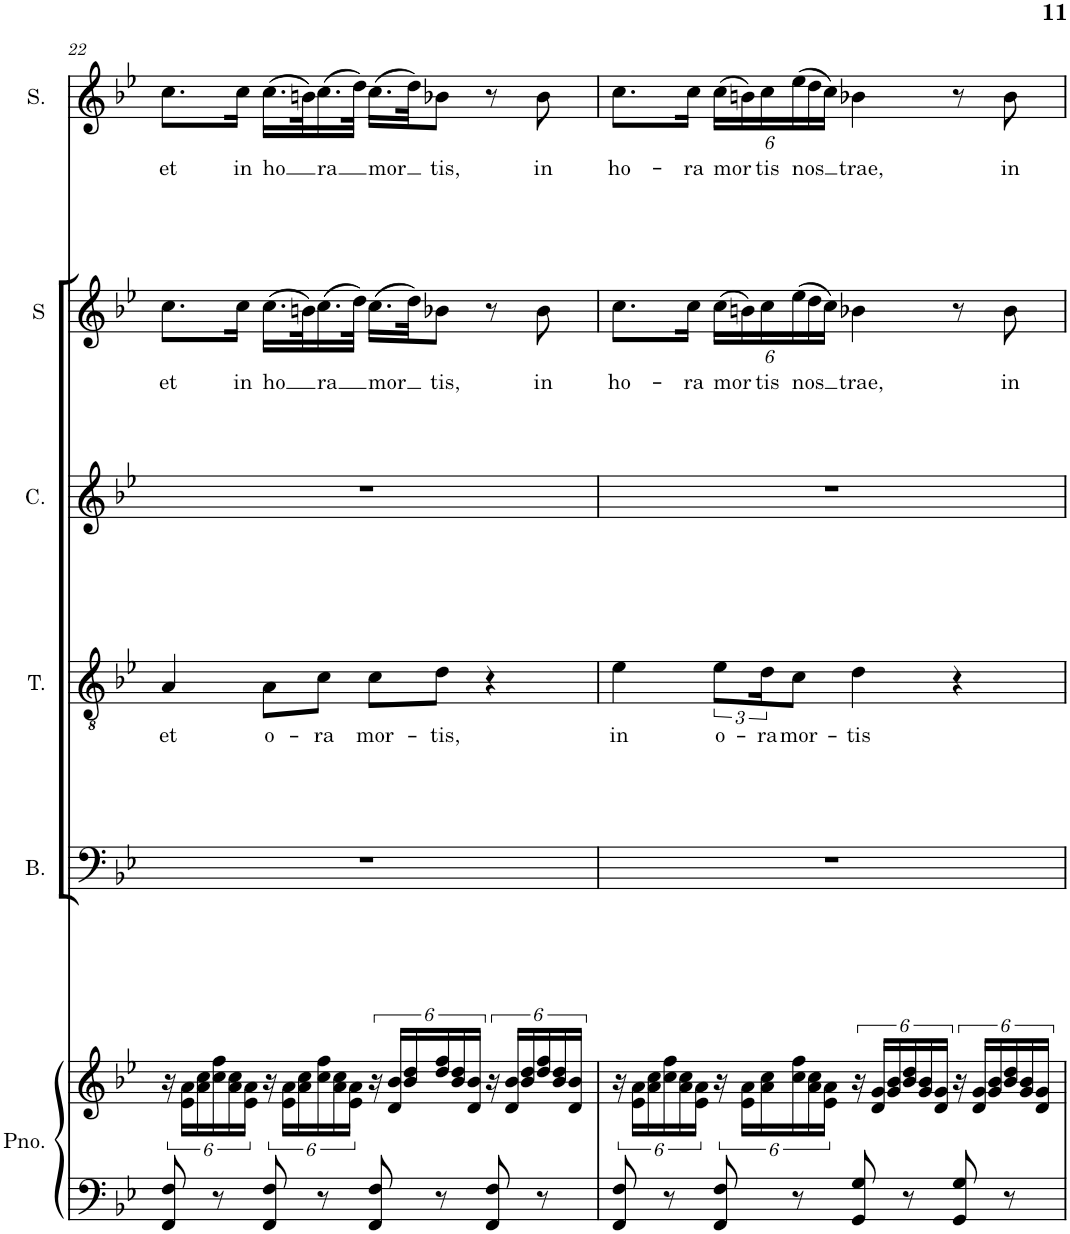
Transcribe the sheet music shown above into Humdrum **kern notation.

**kern	**kern	**kern	**kern	**text	**kern	**kern	**text	**kern	**text
*part6	*part6	*part5	*part4	*part4	*part3	*part2	*part2	*part1	*part1
*staff7	*staff6	*staff5	*staff4	*staff4	*staff3	*staff2	*staff2	*staff1	*staff1
*I"Piano	*	*I"Bajo	*I"Tenor	*	*I"Contralto	*I"Soprano	*	*I"Solista	*
*I'Pno.	*	*I'B.	*I'T.	*	*I'C.	*I'S	*	*I'S.	*
!!LO:PB:g=z
*clefF4	*clefG2	*clefF4	*clefGv2	*	*clefG2	*clefG2	*	*clefG2	*
*k[b-e-]	*k[b-e-]	*k[b-e-]	*k[b-e-]	*	*k[b-e-]	*k[b-e-]	*	*k[b-e-]	*
*M4/4	*M4/4	*M4/4	*M4/4	*	*M4/4	*M4/4	*	*M4/4	*
*met(c)	*met(c)	*met(c)	*met(c)	*	*met(c)	*met(c)	*	*met(c)	*
=22	=22	=22	=22	=22	=22	=22	=22	=22	=22
!	!	!	!	!LO:LY:b	!	!	!LO:LY:b	!	!LO:LY:b
8FF/ 8F/	24r	1r	4A/	et	1r	8.cc\L	et	8.cc\L	et
.	24e-\ 24a\LL	.	.	.	.	.	.	.	.
.	24a\ 24cc\	.	.	.	.	.	.	.	.
8r	24cc\ 24ff\	.	.	.	.	.	.	.	.
.	24a\ 24cc\	.	.	.	.	.	.	.	.
!	!	!	!	!	!	!	!LO:LY:b	!	!LO:LY:b
.	.	.	.	.	.	16cc\Jk	in	16cc\Jk	in
.	24e-\ 24a\JJ	.	.	.	.	.	.	.	.
!	!	!	!	!LO:LY:b	!	!	!LO:LY:b	!	!LO:LY:b
8FF/ 8F/	24r	.	8A\L	o-	.	(16.cc\LL	-ho	(16.cc\LL	-ho
.	24e-\ 24a\LL	.	.	.	.	.	.	.	.
.	24a\ 24cc\	.	.	.	.	.	.	.	.
.	.	.	.	.	.	32bn\K)	.	32bn\K)	.
!	!	!	!	!LO:LY:b	!	!	!LO:LY:b	!	!LO:LY:b
8r	24cc\ 24ff\	.	8c\J	-ra	.	(16.cc\	ra	(16.cc\	ra
.	24a\ 24cc\	.	.	.	.	.	.	.	.
.	24e-\ 24a\JJ	.	.	.	.	.	.	.	.
.	.	.	.	.	.	32dd\JJk)	.	32dd\JJk)	.
!	!	!	!	!LO:LY:b	!	!	!LO:LY:b	!	!LO:LY:b
8FF/ 8F/	24r	.	8c\L	mor-	.	(16.cc\LL	mor	(16.cc\LL	mor
.	24d/ 24b-/LL	.	.	.	.	.	.	.	.
.	24b-/ 24dd/	.	.	.	.	.	.	.	.
.	.	.	.	.	.	32dd\JK)	.	32dd\JK)	.
!	!	!	!	!LO:LY:b	!	!	!LO:LY:b	!	!LO:LY:b
8r	24dd/ 24ff/	.	8d\J	-tis,	.	8b-X\J	tis,	8b-X\J	tis,
.	24b-/ 24dd/	.	.	.	.	.	.	.	.
.	24d/ 24b-/JJ	.	.	.	.	.	.	.	.
8FF/ 8F/	24r	.	4r	.	.	8r	.	8r	.
.	24d/ 24b-/LL	.	.	.	.	.	.	.	.
.	24b-/ 24dd/	.	.	.	.	.	.	.	.
!	!	!	!	!	!	!	!LO:LY:b	!	!LO:LY:b
8r	24dd/ 24ff/	.	.	.	.	8b-\	in	8b-\	in
.	24b-/ 24dd/	.	.	.	.	.	.	.	.
.	24d/ 24b-/JJ	.	.	.	.	.	.	.	.
=23	=23	=23	=23	=23	=23	=23	=23	=23	=23
!	!	!	!	!LO:LY:b	!	!	!LO:LY:b	!	!LO:LY:b
8FF/ 8F/	24r	1r	4e-\	in	1r	8.cc\L	ho-	8.cc\L	ho-
.	24e-\ 24a\LL	.	.	.	.	.	.	.	.
.	24a\ 24cc\	.	.	.	.	.	.	.	.
8r	24cc\ 24ff\	.	.	.	.	.	.	.	.
.	24a\ 24cc\	.	.	.	.	.	.	.	.
!	!	!	!	!	!	!	!LO:LY:b	!	!LO:LY:b
.	.	.	.	.	.	16cc\Jk	-ra	16cc\Jk	-ra
.	24e-\ 24a\JJ	.	.	.	.	.	.	.	.
!	!	!	!	!LO:LY:b	!	!	!	!	!
*	*	*	*	*	*	*Xbrackettup	*	*	*
!	!	!	!	!	!	!	!LO:LY:b	!	!
*	*	*	*	*	*	*	*	*Xbrackettup	*
!	!	!	!	!	!	!	!	!	!LO:LY:b
8FF/ 8F/	24r	.	12e-\L	o-	.	(24cc\LL	-mor	(24cc\LL	-mor
.	24e-\ 24a\LL	.	.	.	.	24bn\)	.	24bn\)	.
!	!	!	!	!LO:LY:b	!	!	!LO:LY:b	!	!LO:LY:b
.	24a\ 24cc\	.	24d\K	-ra	.	24cc\	tis	24cc\	tis
!	!	!	!	!LO:LY:b	!	!	!LO:LY:b	!	!LO:LY:b
8r	24cc\ 24ff\	.	8c\J	mor-	.	(24ee-\	nos	(24ee-\	nos
.	24a\ 24cc\	.	.	.	.	24dd\	.	24dd\	.
.	24e-\ 24a\JJ	.	.	.	.	24cc\JJ)	.	24cc\JJ)	.
!	!	!	!	!LO:LY:b	!	!	!LO:LY:b	!	!LO:LY:b
8GG/ 8G/	24r	.	4d\	-tis	.	4b-X\	trae,	4b-X\	trae,
.	24d/ 24g/LL	.	.	.	.	.	.	.	.
.	24g/ 24b-/	.	.	.	.	.	.	.	.
8r	24b-/ 24dd/	.	.	.	.	.	.	.	.
.	24g/ 24b-/	.	.	.	.	.	.	.	.
.	24d/ 24g/JJ	.	.	.	.	.	.	.	.
8GG/ 8G/	24r	.	4r	.	.	8r	.	8r	.
.	24d/ 24g/LL	.	.	.	.	.	.	.	.
.	24g/ 24b-/	.	.	.	.	.	.	.	.
!	!	!	!	!	!	!	!LO:LY:b	!	!LO:LY:b
8r	24b-/ 24dd/	.	.	.	.	8b-\	in	8b-\	in
.	24g/ 24b-/	.	.	.	.	.	.	.	.
.	24d/ 24g/JJ	.	.	.	.	.	.	.	.
=	=	=	=	=	=	=	=	=	=
*-	*-	*-	*-	*-	*-	*-	*-	*-	*-
